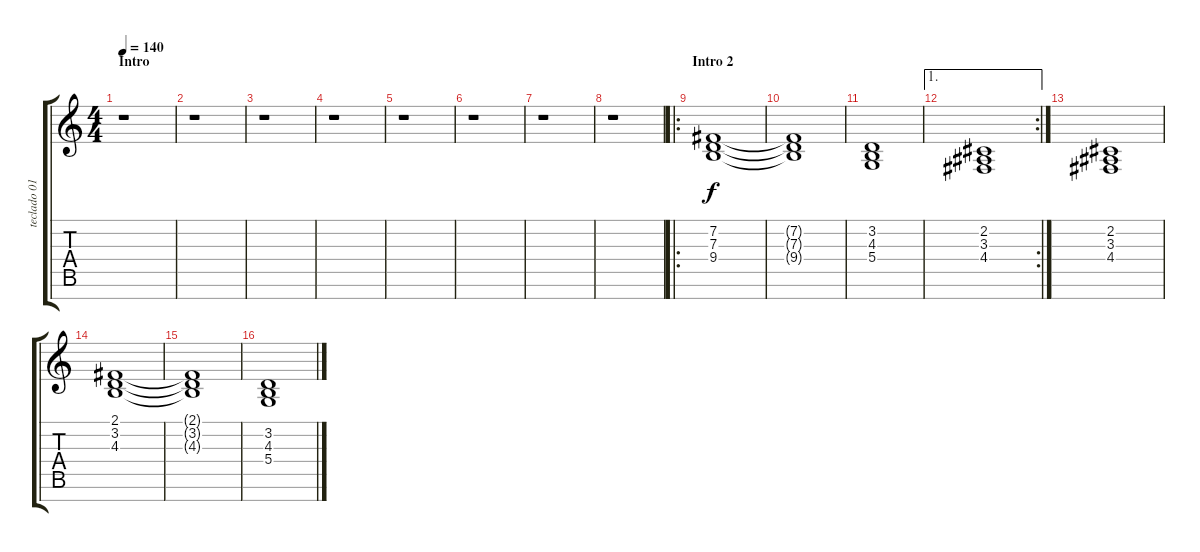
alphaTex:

\track ("teclado 01 (strings + \"chuva\")" "teclado 01") {instrument stringensemble1}
\staff {score tabs}
\tuning (E4 B3 G3 D3 A2 E2 B1) {hide}
\ts (4 4)
\section ("" "Intro")
\tempo 140
\clef g2
\ks c
r.1{dy f instrument stringensemble1} |
r.1 |
r.1 |
r.1 |
r.1 |
r.1 |
r.1 |
r.1 |
\ro
\section ("" "Intro 2")
(7.2 7.3 9.4).1{volume 10 instrument stringensemble1} |
(7.2{t} 7.3{t} 9.4{t}).1 |
(3.2 4.3 5.4).1 |
\ae 1
\rc 2
(2.2 3.3 4.4).1 |
(2.2 3.3 4.4).1 |
(2.1 3.2 4.3).1 |
(2.1{t} 3.2{t} 4.3{t}).1 |
(3.2 4.3 5.4).1
